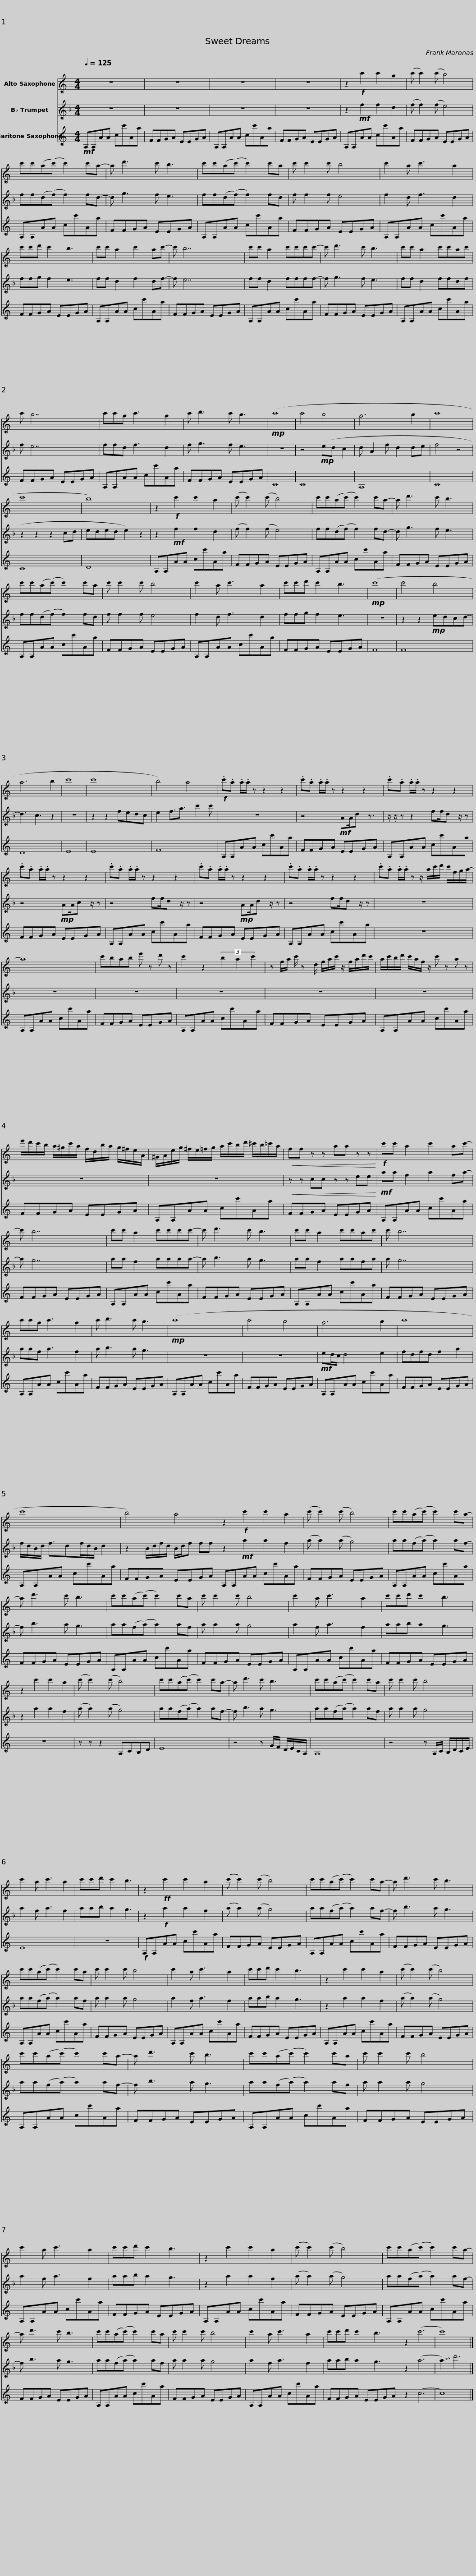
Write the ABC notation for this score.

X:1
%%score 1 2 3
L:1/8
Q:1/4=125
M:4/4
I:linebreak $
K:none
V:1 treble transpose=-9
V:2 treble transpose=-2
V:3 treble transpose=-21
V:1
[K:C] z8 | z8 | z8 | z8 |$ z2!f! c'2 c'2 a2 | %5
 (c' c'2) (c' b4) | c'c'(a(c') c'2) c'a- | a d'3 c' b3 |$ c'c'(a(c') c'2) c'a | c' c'2 c' b4 | %10
 c'2 a c'3 a2 | c'c'd' c'2 b3 |$ c'c' a2 c'2 ac'- | c' b7 | c'c' a2 c'c'c'c'- | %15
 c' d'3 c' b3 |$ c'c' a2 c'c'ac' | c' b7 | c'c'a c'3 a2 | c' d'3 c' b3 | %20
!mp! (c'8 |$ c'4 b4 | a6 b2 | c'8 | c'8 | %25
 b8) | z2!f! c'2 c'2 a2 |$ (c' c'2) (c' b4) | c'c'(a(c') c'2) c'a- | a d'3 c' b3 | %30
 c'c'(a(c') c'2) c'a |$ c' c'2 c' b4 | c'2 a c'3 a2 | c'c'd' c'2 b3 |!mp! (c'8 | %35
 c'4 b4 | a6 b2 | c'8 |$ c'8 | b4) a4 | %40
!f! .c'.a .a/.a/ z z2 z2 | .c'.a .a/.a/ z z2 z2 |$ .c'.a .a/.a/ z z2 z2 | .c'.a .a/.a/ z z2 z2 | .c'.a .a/.a/ z z2 z2 |$ %45
 .c'.a .a/.a/ z z2 z2 | .c'.a .a/.a/ z z2 z2 | .c'.a .a/.a/ z z/ a/c'/d'/ c'/f/g/a/- |$ a8 | c'bab e' z d' z | %50
 c'2 z2 (3b2 a2 c'2 |$ z f/a/ c'/ z d/ f/a/c'/ z/ f/a/d'/c'/ | a/c'/b/d'/ c'/a/f/ z/ c' z a z |$ e'/d'/c'/b/ a/^g/c'/a/ f/d/b/a/ g/^f/e/A/ | ^G/A/e/g/ ^f/e/=f/g/ a/c'/b/d'/ ^c'/b/=c'/a/ |$ %55
!<(! ff z z aa z z!<)! |!f! c'c' a2 c'2 ac'- | c' b7 | c'c' a2 c'c'c'c'- |$ c' d'3 c' b3 | %60
 c'c' a2 c'c'ac' | c' b7 | c'c'a c'3 a2 |$ c' d'3 c' b3 |!mp! (c'8 | %65
 c'4 b4 | a6 b2 | c'8 |$ c'8 | b4) a4 | %70
 z2!f! c'2 c'2 a2 | (c' c'2) (c' b4) |$ c'c'(a(c') c'2) c'a- | a d'3 c' b3 | c'c'(a(c') c'2) c'a | %75
 c' c'2 c' b4 |$ c'2 a c'3 a2 | c'c'd' c'2 b3 | z2 c'2 c'2 a2 | (c' c'2) (c' b4) | %80
 c'c'(a(c') c'2) c'a- |$ a d'3 c' b3 | c'c'(a(c') c'2) c'a | c' c'2 c' b4 | c'2 a c'3 a2 |$ %85
 c'c'd' c'2 b3 | z2!ff! c'2 c'2 a2 | (c' c'2) (c' b4) | c'c'(a(c') c'2) c'a- |$ a d'3 c' b3 | %90
 c'c'(a(c') c'2) c'a | c' c'2 c' b4 | c'2 a c'3 a2 |$ c'c'd' c'2 b3 | z2 c'2 c'2 a2 | %95
 (c' c'2) (c' b4) | c'c'(a(c') c'2) c'a- |$ a d'3 c' b3 | c'c'(a(c') c'2) c'a | c' c'2 c' b4 | %100
 c'2 a c'3 a2 |$ c'c'd' c'2 b3 | z2 c'2 c'2 a2 | (c' c'2) (c' b4) | c'c'(a(c') c'2) c'a- |$ %105
 a d'3 c' b3 | c'c'(a(c') c'2) c'a | c' c'2 c' b4 | c'2 a c'3 a2 |$ c'c'd' c'2 b3 | %110
 z2 (c'6 | c'8) |] %112
V:2
[K:F] z8 | z8 | z8 | z8 |$ z2!mf! f2 f2 d2 | %5
 (f f2) (f e4) | ff(d(f) f2) fd- | d g3 f e3 |$ ff(d(f) f2) fd | f f2 f e4 | %10
 f2 d f3 d2 | ffg f2 e3 |$ ff d2 f2 df- | f e7 | ff d2 ffff- | %15
 f g3 f e3 |$ ff d2 ffdf | f e7 | ffd f3 d2 | f g3 f e3 | %20
 z8 |$ z4!mp! (ed c2 | d A2 f d2 de | f4 z4 | z2 z2 z2 cd | %25
 eded e2) z2 | z2!mf! f2 f2 d2 |$ (f f2) (f e4) | ff(d(f) f2) fd- | d g3 f e3 | %30
 ff(d(f) f2) fd |$ f f2 f e4 | f2 d f3 d2 | ffg f2 e3 | z8 | %35
 z2 z2!mp! edcd- | d3 c3 z2 | z8 |$ z2 z2 fedc | e2 f3/2a3/2 c'2 c' | %40
 z8 | z4!mf! AA/d z3/2 |$ z/ z/ z z2 ff/d z/ z | z4!mp! AA/c z/ z | z4 ff/d z/ z |$ %45
 z4!mp! AA/d z/ z | z4 ff/d z/ z | z8 |$ z8 | z8 | %50
 z8 |$ z8 | z8 |$ z8 | z8 |$ %55
!<(! z z cc z z ee!<)! |!mf! aa f2 a2 fa- | a g7 | aa f2 aaaa- |$ a b3 a g3 | %60
 aa f2 aafa | a g7 | aaf a3 f2 |$ a b3 a g3 | z8 | %65
 z8 |!mf! ed/c/ d4 e2 | fdfd f2 a2 |$ f/d/B/d/ f3/2df/d/B/ d2 | z2 B/d/f/d/ B/d/f ff | %70
 z2!mf! a2 a2 f2 | (a a2) (a g4) |$ aa(f(a) a2) af- | f b3 a g3 | aa(f(a) a2) af | %75
 a a2 a g4 |$ a2 f a3 f2 | aab a2 g3 | z2 a2 a2 f2 | (a a2) (a g4) | %80
 aa(f(a) a2) af- |$ f b3 a g3 | aa(f(a) a2) af | a a2 a g4 | a2 f a3 f2 |$ %85
 aab a2 g3 | z2!f! a2 a2 f2 | (a a2) (a g4) | aa(f(a) a2) af- |$ f b3 a g3 | %90
 aa(f(a) a2) af | a a2 a g4 | a2 f a3 f2 |$ aab a2 g3 | z2 a2 a2 f2 | %95
 (a a2) (a g4) | aa(f(a) a2) af- |$ f b3 a g3 | aa(f(a) a2) af | a a2 a g4 | %100
 a2 f a3 f2 |$ aab a2 g3 | z2 a2 a2 f2 | (a a2) (a g4) | aa(f(a) a2) af- |$ %105
 f b3 a g3 | aa(f(a) a2) af | a a2 a g4 | a2 f a3 f2 |$ aab a2 g3 | %110
 z2 (a6 | !~(!a2) !~)!d'6 |] %112
V:3
[K:C]!mf! A,A,AA cc'Aa | FFGA EEGA | A,A,AA cc'Aa | FFGA EEGA |$ A,A,AA cc'Aa | %5
 FFGA EEGA | A,A,AA cc'Aa | FFGA EEGA |$ A,A,AA cc'Aa | FFGA EEGA | %10
 A,A,AA cc'Aa | FFGA EEGA |$ A,A,AA cc'Aa | FFGA EEGA | A,A,AA cc'Aa | %15
 FFGA EEGA |$ A,A,AA cc'Aa | FFGA EEGA | A,A,AA cc'Aa | FFGA EEGA | %20
 C8 |$ C8 | A,8 | C8 | C8 | %25
 D8 | A,A,AA cc'Aa |$ FFGA EEGA | A,A,AA cc'Aa | FFGA EEGA | %30
 A,A,AA cc'Aa |$ FFGA EEGA | A,A,AA cc'Aa | FFGA EEGA | F8 | %35
 F8 | D8 | E8 |$ E8 | F8 | %40
 A,A,AA cc'Aa | FFGA EEGA |$ A,A,AA cc'Aa | FFGA EEGA | A,A,AA cc'Aa |$ %45
 FFGA EEGA | A,A,AA cc'Aa | z8 |$ A,A,AA cc'Aa | FFGA EEGA | %50
 A,A,AA cc'Aa |$ FFGA EEGA | A,A,AA cc'Aa |$ FFGA EEGA | A,A,AA cc'Aa |$ %55
 FFGA EEGA | A,A,AA cc'Aa | FFGA EEGA | A,A,AA cc'Aa |$ FFGA EEGA | %60
 A,A,AA cc'Aa | FFGA EEGA | A,A,AA cc'Aa |$ FFGA EEGA | A,A,AA cc'Aa | %65
 FFGA EEGA | A,A,AA cc'Aa | FFGA EEGA |$ A,A,AA cc'Aa | FFGA EEGA | %70
 A,A,AA cc'Aa | FFGA EEGA |$ A,A,AA cc'Aa | FFGA EEGA | A,A,AA cc'Aa | %75
 FFGA EEGA |$ A,A,AA cc'Aa | FFGA EEGA | z8 | z z z2 A,CB,D | %80
 E8 |$ z4 z G/F/ D/E/C/A,/ | A,8 | z4 z A,/C/ B,/D/C/E/ | E8 |$ %85
 z8 |!f! A,A,AA cc'Aa | FFGA EEGA | A,A,AA cc'Aa |$ FFGA EEGA | %90
 A,A,AA cc'Aa | FFGA EEGA | A,A,AA cc'Aa |$ FFGA EEGA | A,A,AA cc'Aa | %95
 FFGA EEGA | A,A,AA cc'Aa |$ FFGA EEGA | A,A,AA cc'Aa | FFGA EEGA | %100
 A,A,AA cc'Aa |$ FFGA EEGA | A,A,AA cc'Aa | FFGA EEGA | A,A,AA cc'Aa |$ %105
 FFGA EEGA | A,A,AA cc'Aa | FFGA EEGA | A,A,AA cc'Aa |$ FFGA EEGA | %110
 z2 (c6 | c8) |] %112
